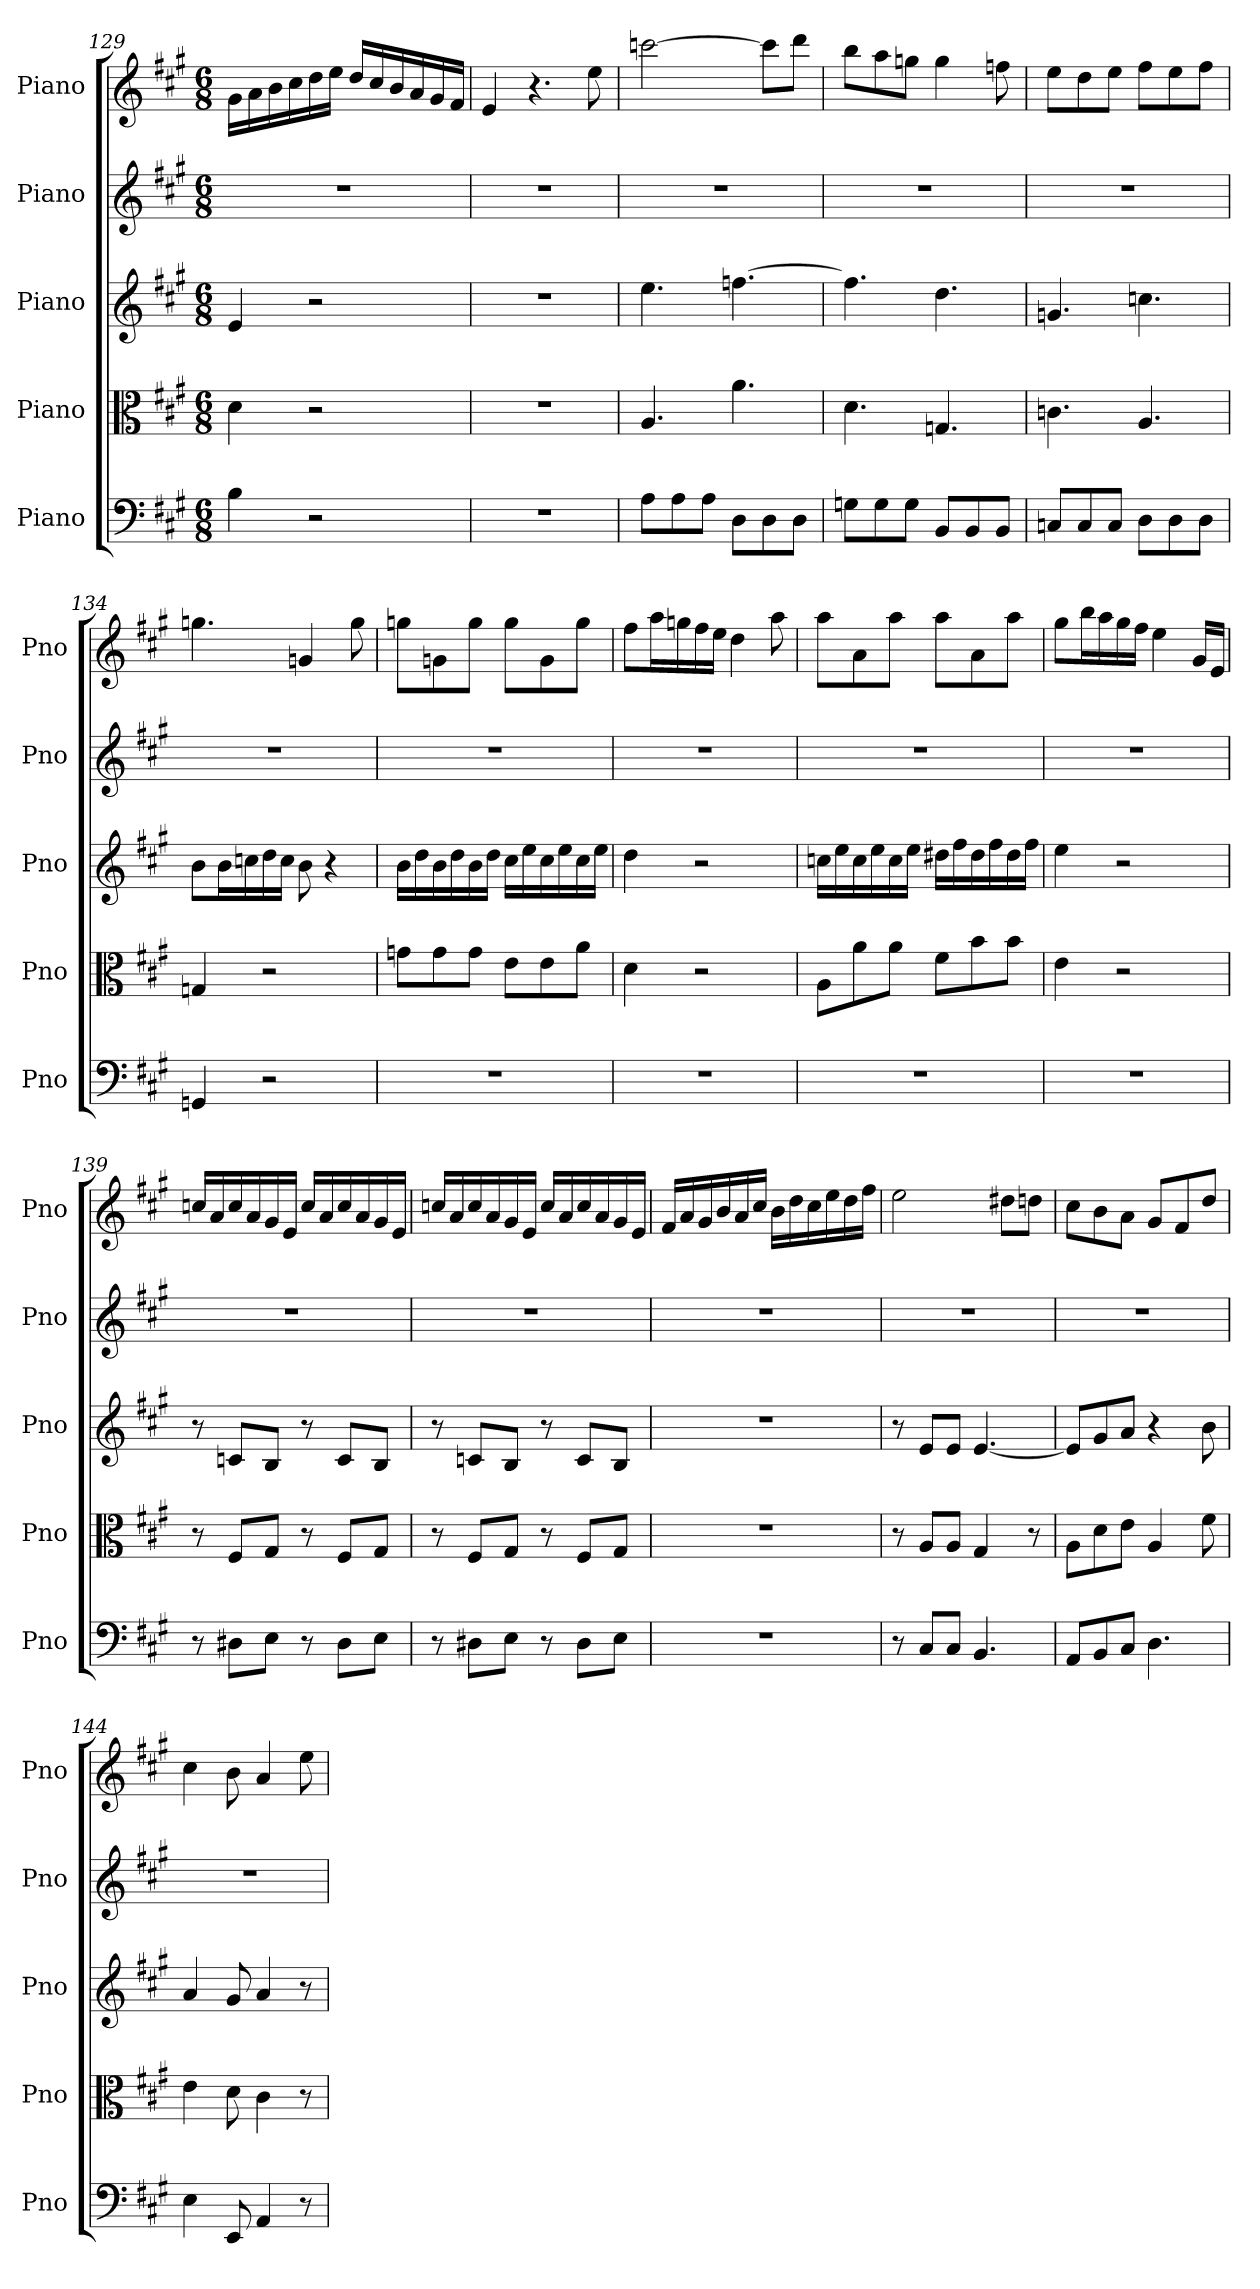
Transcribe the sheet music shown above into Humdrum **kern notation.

**kern	**kern	**kern	**kern	**kern
*part5	*part4	*part3	*part2	*part1
*staff5	*staff4	*staff3	*staff2	*staff1
*I"Piano	*I"Piano	*I"Piano	*I"Piano	*I"Piano
*I'Pno	*I'Pno	*I'Pno	*I'Pno	*I'Pno
*clefF4	*clefC3	*clefG2	*clefG2	*clefG2
*k[f#c#g#]	*k[f#c#g#]	*k[f#c#g#]	*k[f#c#g#]	*k[f#c#g#]
*M6/8	*M6/8	*M6/8	*M6/8	*M6/8
=129	=129	=129	=129	=129
4B\	4d\	4e/	2.r	16g#\LL
.	.	.	.	16a\
.	.	.	.	16b\
.	.	.	.	16cc#\
2r	2r	2r	.	16dd\
.	.	.	.	16ee\JJ
.	.	.	.	16dd/LL
.	.	.	.	16cc#/
.	.	.	.	16b/
.	.	.	.	16a/
.	.	.	.	16g#/
.	.	.	.	16f#/JJ
=130	=130	=130	=130	=130
2.r	2.r	2.r	2.r	4e/
.	.	.	.	4.r
.	.	.	.	8ee\
!!LO:PB:g=z
=131	=131	=131	=131	=131
8A\L	4.A/	4.ee\	2.r	[2cccn\
8A\	.	.	.	.
8A\J	.	.	.	.
8D\L	4.a\	[4.ffn\	.	.
8D\	.	.	.	8ccc\L]
8D\J	.	.	.	8ddd\J
=132	=132	=132	=132	=132
8Gn\L	4.d\	4.ff\]	2.r	8bb\L
8G\	.	.	.	8aa\
8G\J	.	.	.	8ggn\J
8BB/L	4.Gn/	4.dd\	.	4gg\
8BB/	.	.	.	.
8BB/J	.	.	.	8ffn\
=133	=133	=133	=133	=133
8Cn/L	4.cn\	4.gn/	2.r	8ee\L
8C/	.	.	.	8dd\
8C/J	.	.	.	8ee\J
8D\L	4.A/	4.ccn\	.	8ff#\L
8D\	.	.	.	8ee\
8D\J	.	.	.	8ff#\J
=134	=134	=134	=134	=134
4GGn/	4Gn/	8b\L	2.r	4.ggn\
.	.	16b\L	.	.
.	.	16ccn\	.	.
2r	2r	16dd\	.	.
.	.	16cc\JJ	.	.
.	.	8b\	.	4gn/
.	.	4r	.	.
.	.	.	.	8gg\
=135	=135	=135	=135	=135
2.r	8gn\L	16b\LL	2.r	8ggn\L
.	.	16dd\	.	.
.	8g\	16b\	.	8gn\
.	.	16dd\	.	.
.	8g\J	16b\	.	8gg\J
.	.	16dd\JJ	.	.
.	8e\L	16cc#\LL	.	8gg\L
.	.	16ee\	.	.
.	8e\	16cc#\	.	8g\
.	.	16ee\	.	.
.	8a\J	16cc#\	.	8gg\J
.	.	16ee\JJ	.	.
!!LO:LB:g=z
=136	=136	=136	=136	=136
2.r	4d\	4dd\	2.r	8ff#\L
.	.	.	.	16aa\L
.	.	.	.	16ggn\
.	2r	2r	.	16ff#\
.	.	.	.	16ee\JJ
.	.	.	.	4dd\
.	.	.	.	8aa\
=137	=137	=137	=137	=137
2.r	8A\L	16ccn\LL	2.r	8aa\L
.	.	16ee\	.	.
.	8a\	16cc\	.	8a\
.	.	16ee\	.	.
.	8a\J	16cc\	.	8aa\J
.	.	16ee\JJ	.	.
.	8f#\L	16dd#X\LL	.	8aa\L
.	.	16ff#\	.	.
.	8b\	16dd#\	.	8a\
.	.	16ff#\	.	.
.	8b\J	16dd#\	.	8aa\J
.	.	16ff#\JJ	.	.
=138	=138	=138	=138	=138
2.r	4e\	4ee\	2.r	8gg#\L
.	.	.	.	16bb\L
.	.	.	.	16aa\
.	2r	2r	.	16gg#\
.	.	.	.	16ff#\JJ
.	.	.	.	4ee\
.	.	.	.	16g#/LL
.	.	.	.	16e/JJ
=139	=139	=139	=139	=139
8r	8r	8r	2.r	16ccn/LL
.	.	.	.	16a/
8D#X\L	8F#/L	8cn/L	.	16cc/
.	.	.	.	16a/
8E\J	8G#/J	8B/J	.	16g#/
.	.	.	.	16e/JJ
8r	8r	8r	.	16cc/LL
.	.	.	.	16a/
8D#\L	8F#/L	8c/L	.	16cc/
.	.	.	.	16a/
8E\J	8G#/J	8B/J	.	16g#/
.	.	.	.	16e/JJ
!!LO:PB:g=z
=140	=140	=140	=140	=140
8r	8r	8r	2.r	16ccn/LL
.	.	.	.	16a/
8D#X\L	8F#/L	8cn/L	.	16cc/
.	.	.	.	16a/
8E\J	8G#/J	8B/J	.	16g#/
.	.	.	.	16e/JJ
8r	8r	8r	.	16cc/LL
.	.	.	.	16a/
8D#\L	8F#/L	8c/L	.	16cc/
.	.	.	.	16a/
8E\J	8G#/J	8B/J	.	16g#/
.	.	.	.	16e/JJ
=141	=141	=141	=141	=141
2.r	2.r	2.r	2.r	16f#/LL
.	.	.	.	16a/
.	.	.	.	16g#/
.	.	.	.	16b/
.	.	.	.	16a/
.	.	.	.	16cc#/JJ
.	.	.	.	16b\LL
.	.	.	.	16dd\
.	.	.	.	16cc#\
.	.	.	.	16ee\
.	.	.	.	16dd\
.	.	.	.	16ff#\JJ
=142	=142	=142	=142	=142
8r	8r	8r	2.r	2ee\
8C#/L	8A/L	8e/L	.	.
8C#/J	8A/J	8e/J	.	.
4.BB/	4G#/	[4.e/	.	.
.	.	.	.	8dd#X\L
.	8r	.	.	8ddn\J
=143	=143	=143	=143	=143
8AA/L	8A\L	8e/L]	2.r	8cc#\L
8BB/	8d\	8g#/	.	8b\
8C#/J	8e\J	8a/J	.	8a\J
4.D\	4A/	4r	.	8g#/L
.	.	.	.	8f#/
.	8f#\	8b\	.	8dd/J
=144	=144	=144	=144	=144
4E\	4e\	4a/	2.r	4cc#\
8EE/	8d\	8g#/	.	8b\
4AA/	4c#\	4a/	.	4a/
8r	8r	8r	.	8ee\
=	=	=	=	=
*-	*-	*-	*-	*-
